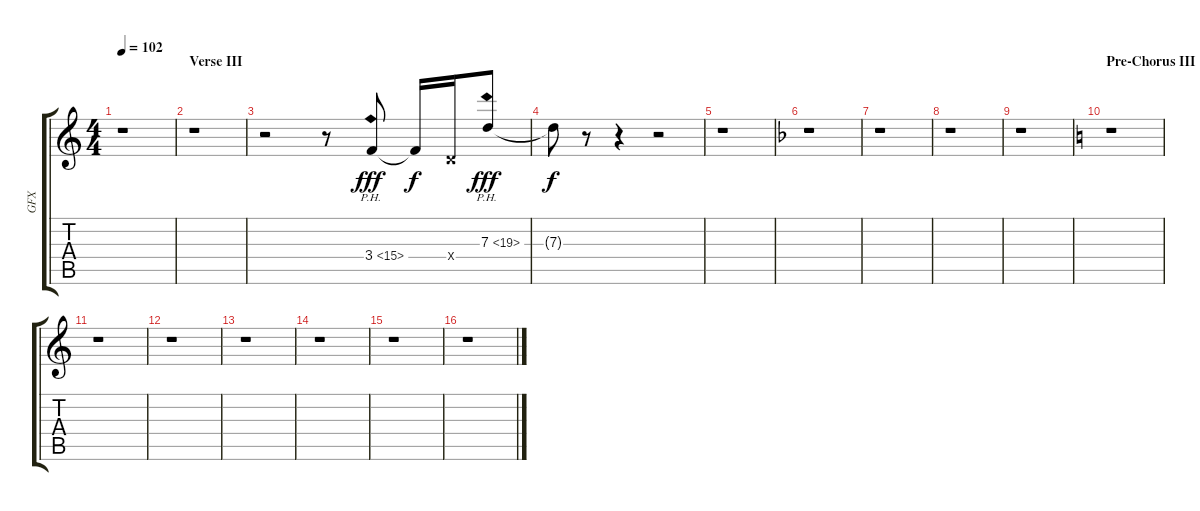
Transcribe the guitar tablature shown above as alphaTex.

\track ("GFX" "GFX") {instrument distortionguitar}
\staff {score tabs}
\tuning (E4 B3 G3 D3 A2 E2) {hide}
\ts (4 4)
\tempo 102
\clef g2
\ks c
r.1{dy fff} |
\section ("" "Verse III")
r.1 |
r.2 r.8 3.4{ph 12}.8 3.4{t}.16{dy f} 0.4{x}.16 7.3{ph 12}.8{dy fff} |
7.3{t}.8{dy f} r.8 r.4 r.2 |
r.1 |
\ks f
r.1 |
r.1 |
r.1 |
r.1 |
\section ("" "Pre-Chorus III")
\ks c
r.1 |
r.1 |
r.1 |
r.1 |
r.1 |
r.1 |
r.1
